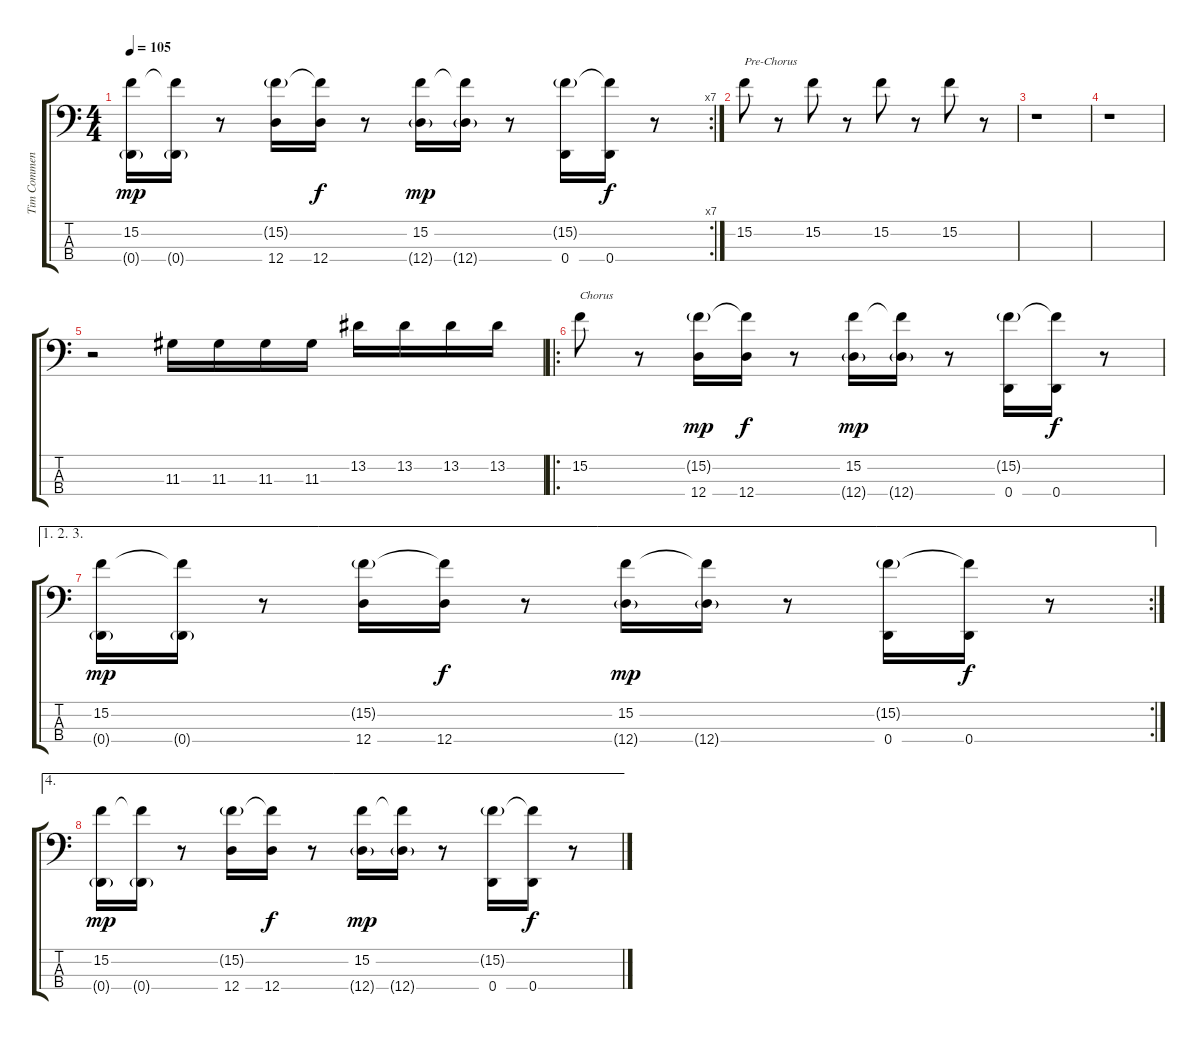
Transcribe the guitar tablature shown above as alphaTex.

\track ("Tim Commenford" "Tim Commen") {instrument electricbassfinger}
\staff {score tabs}
\tuning (G2 D2 A1 D1) {hide}
\rc 7
\ts (4 4)
\tempo 105
\clef f4
\ks c
(15.2 0.4{g}).16{dy mp} (15.2{t} 0.4{g}).16 r.8 (15.2{g} 12.4).16 (15.2{t} 12.4).16{dy f} r.8 (15.2 12.4{g}).16{dy mp} (15.2{t} 12.4{g}).16 r.8 (15.2{g} 0.4).16 (15.2{t} 0.4).16{dy f} r.8 |
15.2.8{txt "Pre-Chorus"} r.8 15.2.8 r.8 15.2.8 r.8 15.2.8 r.8 |
r.1 |
r.1 |
r.2 11.3.16 11.3.16 11.3.16 11.3.16 13.2.16 13.2.16 13.2.16 13.2.16 |
\ro
15.2.8{txt "Chorus"} r.8 (15.2{g} 12.4).16{dy mp} (15.2{t} 12.4).16{dy f} r.8 (15.2 12.4{g}).16{dy mp} (15.2{t} 12.4{g}).16 r.8 (15.2{g} 0.4).16 (15.2{t} 0.4).16{dy f} r.8 |
\ae (1 2 3)
\rc 2
(15.2 0.4{g}).16{dy mp} (15.2{t} 0.4{g}).16 r.8 (15.2{g} 12.4).16 (15.2{t} 12.4).16{dy f} r.8 (15.2 12.4{g}).16{dy mp} (15.2{t} 12.4{g}).16 r.8 (15.2{g} 0.4).16 (15.2{t} 0.4).16{dy f} r.8 |
\ae 4
(15.2 0.4{g}).16{dy mp} (15.2{t} 0.4{g}).16 r.8 (15.2{g} 12.4).16 (15.2{t} 12.4).16{dy f} r.8 (15.2 12.4{g}).16{dy mp} (15.2{t} 12.4{g}).16 r.8 (15.2{g} 0.4).16 (15.2{t} 0.4).16{dy f} r.8
